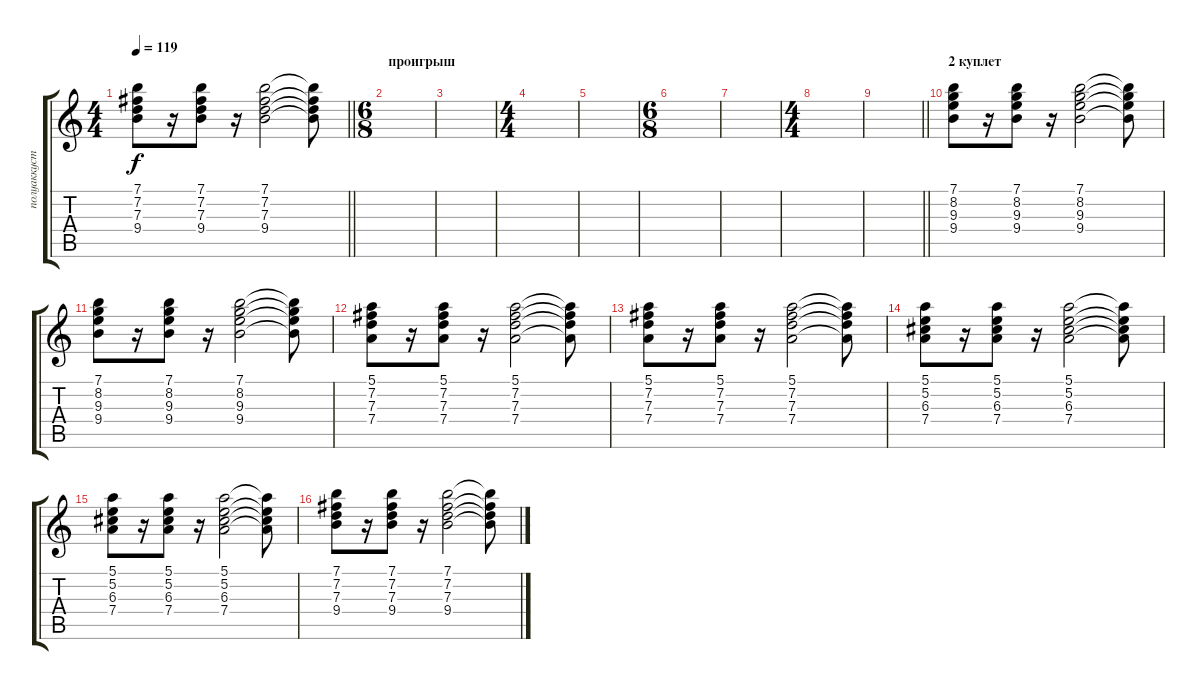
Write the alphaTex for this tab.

\track ("полуаккустика" "полуаккуст") {instrument electricguitarmuted}
\staff {score tabs}
\tuning (E4 B3 G3 D3 A2 E2) {hide}
\ts (4 4)
\tempo 119
\clef g2
\barLineRight lightlight
\ks c
(7.1 7.2 7.3 9.4).8{dy f} r.16 (7.1 7.2 7.3 9.4).8 r.16 (7.1 7.2 7.3 9.4).2 (7.1{t} 7.2{t} 7.3{t} 9.4{t}).8 |
\ts (6 8)
\section ("" "проигрыш")
|
|
\ts (4 4)
|
|
\ts (6 8)
|
|
\ts (4 4)
|
\barLineRight lightlight
|
\section ("" "2 куплет")
(7.1 8.2 9.3 9.4).8 r.16 (7.1 8.2 9.3 9.4).8 r.16 (7.1 8.2 9.3 9.4).2 (7.1{t} 8.2{t} 9.3{t} 9.4{t}).8 |
(7.1 8.2 9.3 9.4).8 r.16 (7.1 8.2 9.3 9.4).8 r.16 (7.1 8.2 9.3 9.4).2 (7.1{t} 8.2{t} 9.3{t} 9.4{t}).8 |
(5.1 7.2 7.3 7.4).8 r.16 (5.1 7.2 7.3 7.4).8 r.16 (5.1 7.2 7.3 7.4).2 (5.1{t} 7.2{t} 7.3{t} 7.4{t}).8 |
(5.1 7.2 7.3 7.4).8 r.16 (5.1 7.2 7.3 7.4).8 r.16 (5.1 7.2 7.3 7.4).2 (5.1{t} 7.2{t} 7.3{t} 7.4{t}).8 |
(5.1 5.2 6.3 7.4).8 r.16 (5.1 5.2 6.3 7.4).8 r.16 (5.1 5.2 6.3 7.4).2 (5.1{t} 5.2{t} 6.3{t} 7.4{t}).8 |
(5.1 5.2 6.3 7.4).8 r.16 (5.1 5.2 6.3 7.4).8 r.16 (5.1 5.2 6.3 7.4).2 (5.1{t} 5.2{t} 6.3{t} 7.4{t}).8 |
(7.1 7.2 7.3 9.4).8 r.16 (7.1 7.2 7.3 9.4).8 r.16 (7.1 7.2 7.3 9.4).2 (7.1{t} 7.2{t} 7.3{t} 9.4{t}).8
